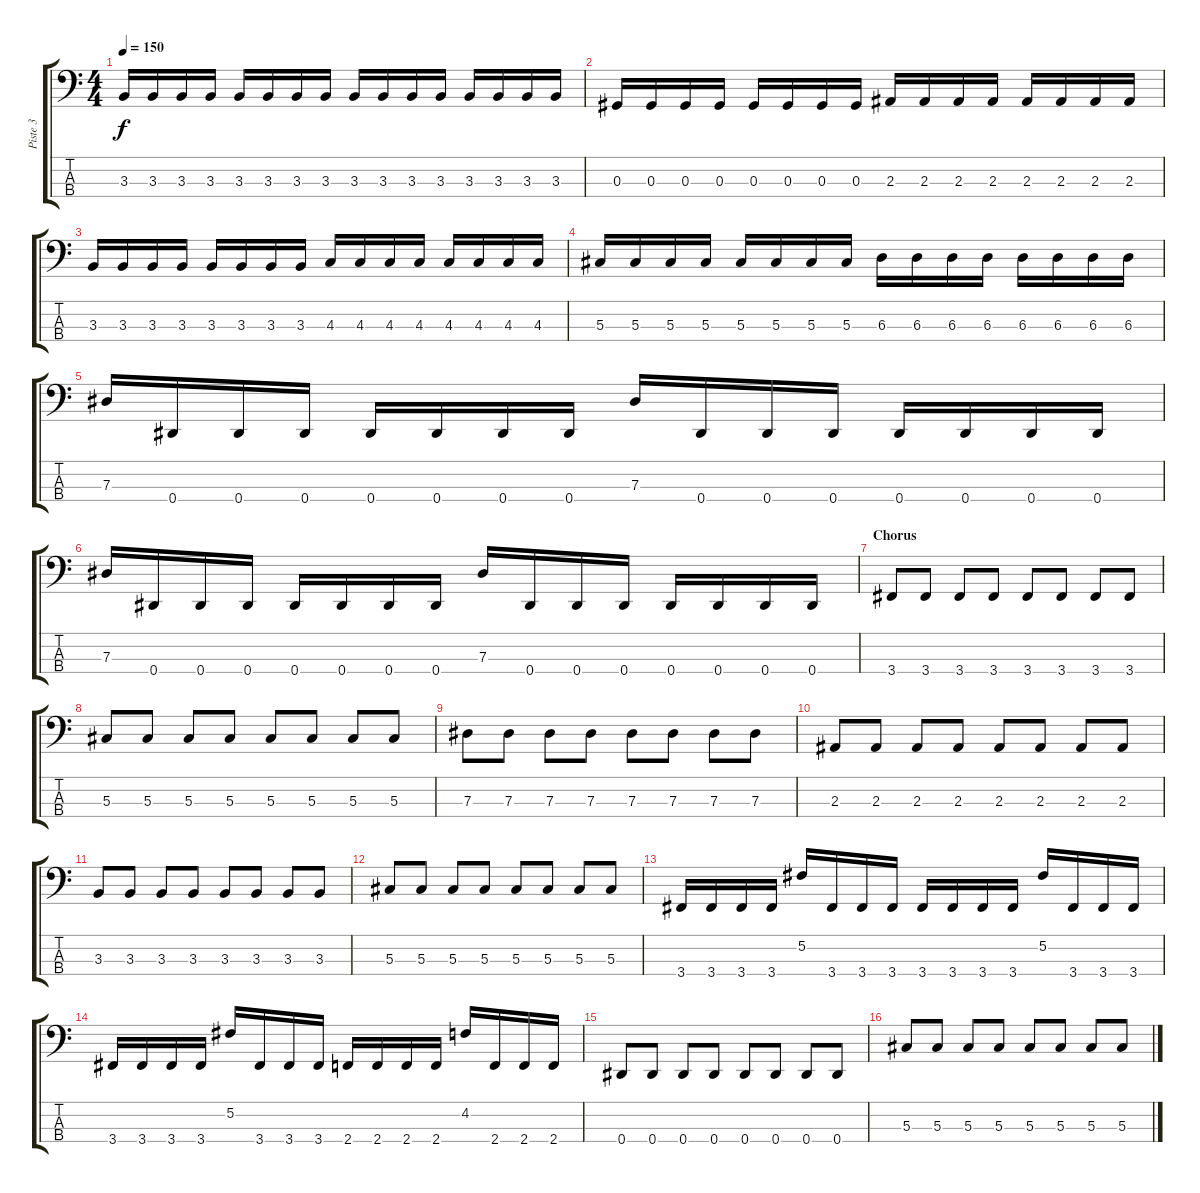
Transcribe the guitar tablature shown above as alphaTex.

\track ("Piste 3" "Piste 3") {instrument electricbassfinger}
\staff {score tabs}
\tuning (Gb2 Db2 Ab1 Eb1) {hide}
\ts (4 4)
\tempo 150
\clef f4
\ks c
3.3.16{dy f} 3.3.16 3.3.16 3.3.16 3.3.16 3.3.16 3.3.16 3.3.16 3.3.16 3.3.16 3.3.16 3.3.16 3.3.16 3.3.16 3.3.16 3.3.16 |
0.3.16 0.3.16 0.3.16 0.3.16 0.3.16 0.3.16 0.3.16 0.3.16 2.3.16 2.3.16 2.3.16 2.3.16 2.3.16 2.3.16 2.3.16 2.3.16 |
3.3.16 3.3.16 3.3.16 3.3.16 3.3.16 3.3.16 3.3.16 3.3.16 4.3.16 4.3.16 4.3.16 4.3.16 4.3.16 4.3.16 4.3.16 4.3.16 |
5.3.16 5.3.16 5.3.16 5.3.16 5.3.16 5.3.16 5.3.16 5.3.16 6.3.16 6.3.16 6.3.16 6.3.16 6.3.16 6.3.16 6.3.16 6.3.16 |
7.3.16 0.4.16 0.4.16 0.4.16 0.4.16 0.4.16 0.4.16 0.4.16 7.3.16 0.4.16 0.4.16 0.4.16 0.4.16 0.4.16 0.4.16 0.4.16 |
7.3.16 0.4.16 0.4.16 0.4.16 0.4.16 0.4.16 0.4.16 0.4.16 7.3.16 0.4.16 0.4.16 0.4.16 0.4.16 0.4.16 0.4.16 0.4.16 |
\section ("" "Chorus")
3.4.8 3.4.8 3.4.8 3.4.8 3.4.8 3.4.8 3.4.8 3.4.8 |
5.3.8 5.3.8 5.3.8 5.3.8 5.3.8 5.3.8 5.3.8 5.3.8 |
7.3.8 7.3.8 7.3.8 7.3.8 7.3.8 7.3.8 7.3.8 7.3.8 |
2.3.8 2.3.8 2.3.8 2.3.8 2.3.8 2.3.8 2.3.8 2.3.8 |
3.3.8 3.3.8 3.3.8 3.3.8 3.3.8 3.3.8 3.3.8 3.3.8 |
5.3.8 5.3.8 5.3.8 5.3.8 5.3.8 5.3.8 5.3.8 5.3.8 |
3.4.16 3.4.16 3.4.16 3.4.16 5.2.16 3.4.16 3.4.16 3.4.16 3.4.16 3.4.16 3.4.16 3.4.16 5.2.16 3.4.16 3.4.16 3.4.16 |
3.4.16 3.4.16 3.4.16 3.4.16 5.2.16 3.4.16 3.4.16 3.4.16 2.4.16 2.4.16 2.4.16 2.4.16 4.2.16 2.4.16 2.4.16 2.4.16 |
0.4.8 0.4.8 0.4.8 0.4.8 0.4.8 0.4.8 0.4.8 0.4.8 |
5.3.8 5.3.8 5.3.8 5.3.8 5.3.8 5.3.8 5.3.8 5.3.8
